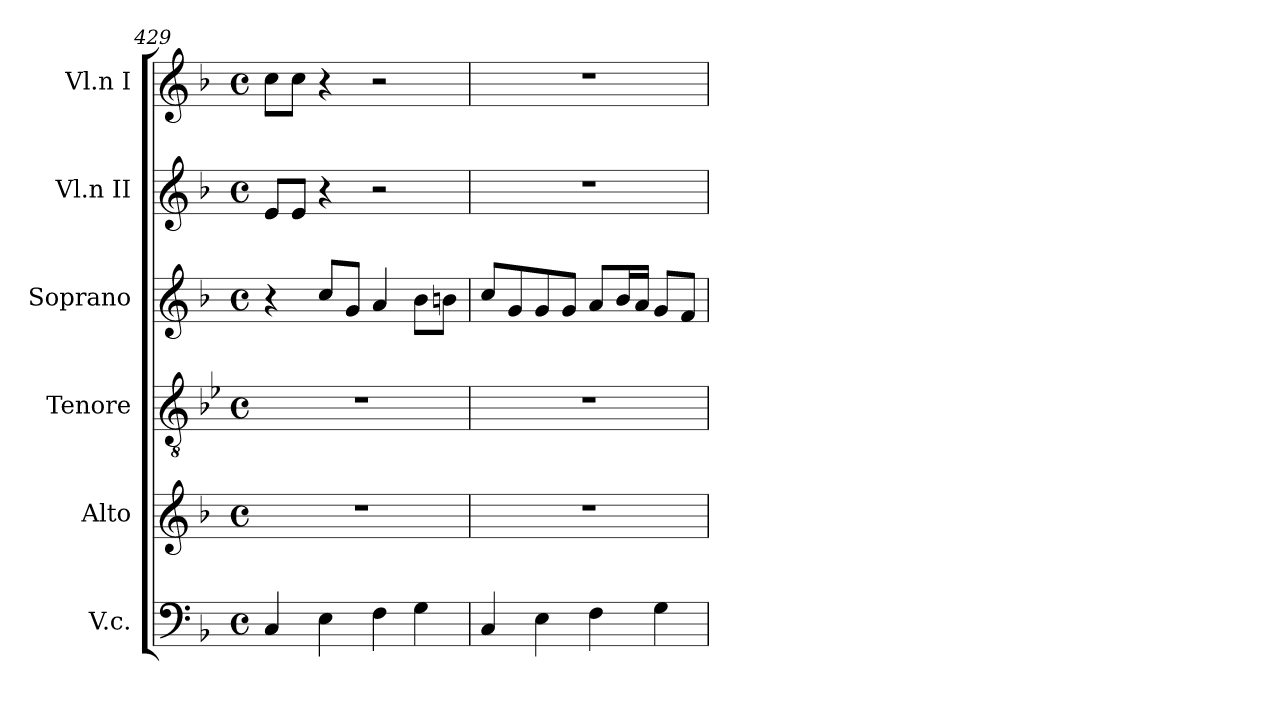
**kern	**kern	**kern	**kern	**kern	**kern
*part6	*part5	*part4	*part3	*part2	*part1
*staff6	*staff5	*staff4	*staff3	*staff2	*staff1
*I"V.c.	*I"Alto	*I"Tenore	*I"Soprano	*I"Vl.n II	*I"Vl.n I
*I'V.c.	*I'Alto	*I'Tenore	*I'Soprano	*I'Vl.n II	*I'Vl.n I
*clefF4	*clefG2	*clefGv2	*clefG2	*clefG2	*clefG2
*k[b-]	*k[b-]	*k[b-e-]	*k[b-]	*k[b-]	*k[b-]
*F:	*F:	*B-:	*F:	*F:	*F:
*M4/4	*M4/4	*M4/4	*M4/4	*M4/4	*M4/4
*met(c)	*met(c)	*met(c)	*met(c)	*met(c)	*met(c)
=429	=429	=429	=429	=429	=429
4C/	1r	1r	4r	8e/L	8cc\L
.	.	.	.	8e/J	8cc\J
4E\	.	.	8cc/L	4r	4r
.	.	.	8g/J	.	.
4F\	.	.	4a/	2r	2r
4G\	.	.	8b-\L	.	.
.	.	.	8bn\J	.	.
=430	=430	=430	=430	=430	=430
4C/	1r	1r	8cc/L	1r	1r
.	.	.	8g/	.	.
4E\	.	.	8g/	.	.
.	.	.	8g/J	.	.
4F\	.	.	8a/L	.	.
.	.	.	16b-/L	.	.
.	.	.	16a/JJ	.	.
4G\	.	.	8g/L	.	.
.	.	.	8f/J	.	.
=	=	=	=	=	=
*-	*-	*-	*-	*-	*-
